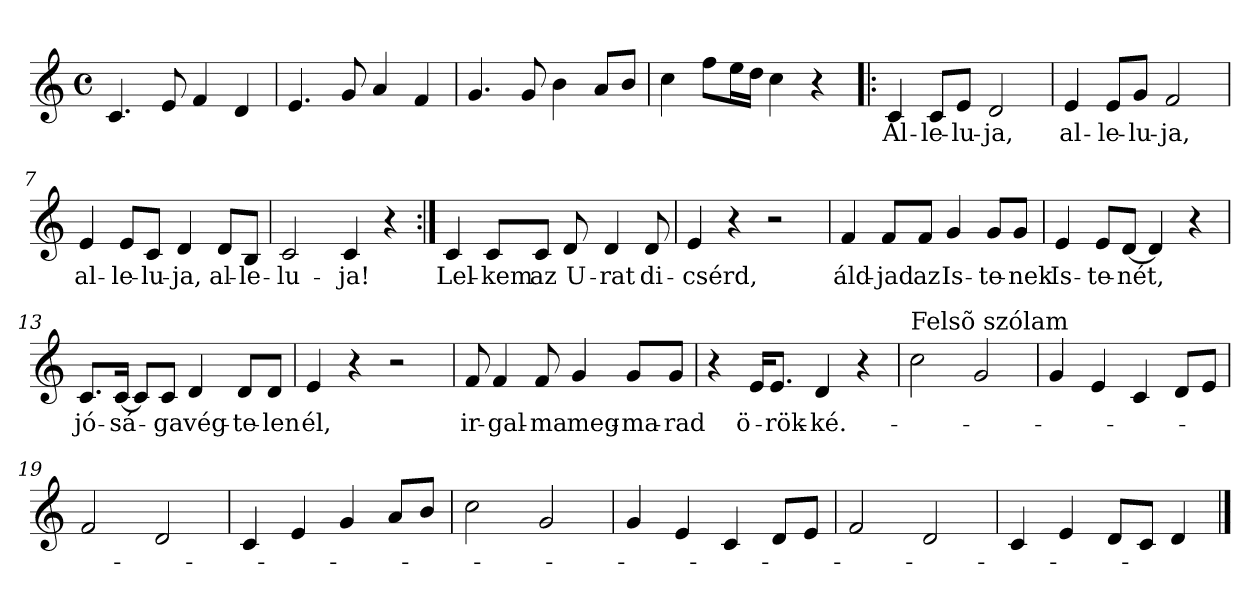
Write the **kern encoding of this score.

**kern	**text
*part1	*part1
*staff1	*staff1
*clefG2	*
*k[]	*
*C:	*
*M4/4	*
*met(c)	*
=1	=1
4.c/	.
8e/	.
4f/	.
4d/	.
=2	=2
4.e/	.
8g/	.
4a/	.
4f/	.
=3	=3
4.g/	.
8g/	.
4b\	.
8a/L	.
8b/J	.
=4	=4
4cc\	.
8ff\L	.
16ee\L	.
16dd\JJ	.
4cc\	.
4r	.
!!LO:LB:g=z
=5!|:	=5!|:
!	!LO:LY:b
4c/	Al-
!	!LO:LY:b
8c/L	-le-
!	!LO:LY:b
8e/J	-lu-
!	!LO:LY:b
2d/	-ja,
=6	=6
!	!LO:LY:b
4e/	al-
!	!LO:LY:b
8e/L	-le-
!	!LO:LY:b
8g/J	-lu-
!	!LO:LY:b
2f/	-ja,
=7	=7
!	!LO:LY:b
4e/	al-
!	!LO:LY:b
8e/L	-le-
!	!LO:LY:b
8c/J	-lu-
!	!LO:LY:b
4d/	-ja,
!	!LO:LY:b
8d/L	al-
!	!LO:LY:b
8B/J	-le-
=8	=8
!	!LO:LY:b
2c/	-lu-
!	!LO:LY:b
4c/	-ja!
4r	.
!!LO:LB:g=z
=9:|!	=9:|!
!	!LO:LY:b
4c/	Lel-
!	!LO:LY:b
8c/L	-kem
!	!LO:LY:b
8c/J	az
!	!LO:LY:b
8d/	U-
!	!LO:LY:b
4d/	-rat
!	!LO:LY:b
8d/	di-
=10	=10
!	!LO:LY:b
4e/	-csérd,
4r	.
2r	.
=11	=11
!	!LO:LY:b
4f/	áld-
!	!LO:LY:b
8f/L	-jad
!	!LO:LY:b
8f/J	az
!	!LO:LY:b
4g/	Is-
!	!LO:LY:b
8g/L	-te-
!	!LO:LY:b
8g/J	-nek
=12	=12
!	!LO:LY:b
4e/	Is-
!	!LO:LY:b
8e/L	-te-
!	!LO:LY:b
[8d/J	-nét,
4d/]	.
4r	.
!!LO:LB:g=z
=13	=13
!	!LO:LY:b
8.c/L	jó-
!	!LO:LY:b
[16c/Jk	-sá-
8c/L]	.
!	!LO:LY:b
8c/J	-ga
!	!LO:LY:b
4d/	vég-
!	!LO:LY:b
8d/L	-te-
!	!LO:LY:b
8d/J	-len
=14	=14
!	!LO:LY:b
4e/	él,
4r	.
2r	.
=15	=15
!	!LO:LY:b
8f/	ir-
!	!LO:LY:b
4f/	-gal-
!	!LO:LY:b
8f/	-ma
!	!LO:LY:b
4g/	meg-
!	!LO:LY:b
8g/L	-ma-
!	!LO:LY:b
8g/J	-rad
=16	=16
4r	.
!	!LO:LY:b
16e/KL	ö-
!	!LO:LY:b
8.e/J	-rök-
!	!LO:LY:b
4d/	-ké.-
4r	.
!!LO:LB:g=z
=17	=17
!LO:TX:a:t=Felsõ szólam	!
2cc\	.
2g/	.
=18	=18
4g/	.
4e/	.
4c/	.
8d/L	.
8e/J	.
=19	=19
2f/	.
2d/	.
=20	=20
4c/	.
4e/	.
4g/	.
8a/L	.
8b/J	.
!!LO:LB:g=z
=21	=21
2cc\	.
2g/	.
=22	=22
4g/	.
4e/	.
4c/	.
8d/L	.
8e/J	.
=23	=23
2f/	.
2d/	.
=24	=24
4c/	.
4e/	.
8d/L	.
8c/J	.
4d/	.
==	==
*-	*-
